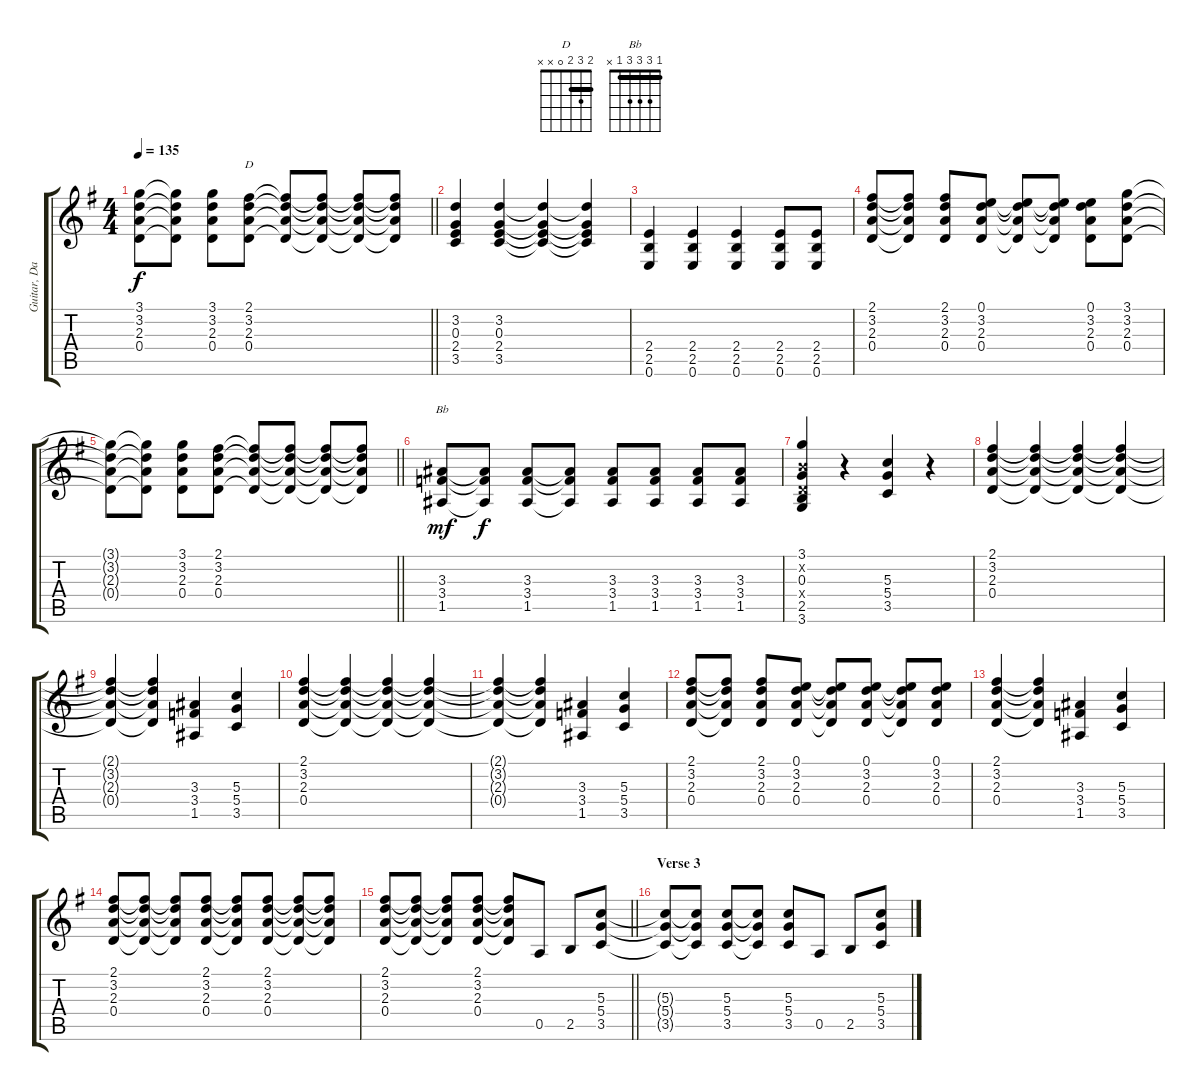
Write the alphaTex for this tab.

\track ("Guitar, Dan" "Guitar, Da") {instrument distortionguitar}
\staff {score tabs}
\tuning (E4 B3 G3 D3 A2 E2) {hide}
\chord ("D" 2 3 2 0 x x) {barre 2}
\chord ("Bb" 1 3 3 3 1 x) {barre 1}
\ts (4 4)
\tempo 135
\clef g2
\barLineRight lightlight
\ks g
(3.1{t} 3.2{t} 2.3{t} 0.4{t}).8{dy f} (3.1{t} 3.2{t} 2.3{t} 0.4{t}).8 (3.1 3.2 2.3 0.4).8 (2.1 3.2 2.3 0.4).8{ch "D"} (2.1{t} 3.2{t} 2.3{t} 0.4{t}).8 (2.1{t} 3.2{t} 2.3{t} 0.4{t}).8 (2.1{t} 3.2{t} 2.3{t} 0.4{t}).8 (2.1{t} 3.2{t} 2.3{t} 0.4{t}).8 |
(3.2 0.3 2.4 3.5).4 (3.2 0.3 2.4 3.5).4 (3.2{t} 0.3{t} 2.4{t} 3.5{t}).4 (3.2{t} 0.3{t} 2.4{t} 3.5{t}).4 |
(2.4 2.5 0.6).4 (2.4 2.5 0.6).4 (2.4 2.5 0.6).4 (2.4 2.5 0.6).8 (2.4 2.5 0.6).8 |
(2.1 3.2 2.3 0.4).8 (2.1{t} 3.2{t} 2.3{t} 0.4{t}).8 (2.1 3.2 2.3 0.4).8 (0.1 3.2 2.3 0.4).8 (0.1{t} 3.2{t} 2.3{t} 0.4{t}).8 (0.1{t} 3.2{t} 2.3{t} 0.4{t}).8 (0.1 3.2 2.3 0.4).8 (3.1 3.2 2.3 0.4).8 |
\barLineRight lightlight
(3.1{t} 3.2{t} 2.3{t} 0.4{t}).8 (3.1{t} 3.2{t} 2.3{t} 0.4{t}).8 (3.1 3.2 2.3 0.4).8 (2.1 3.2 2.3 0.4).8 (2.1{t} 3.2{t} 2.3{t} 0.4{t}).8 (2.1{t} 3.2{t} 2.3{t} 0.4{t}).8 (2.1{t} 3.2{t} 2.3{t} 0.4{t}).8 (2.1{t} 3.2{t} 2.3{t} 0.4{t}).8 |
(3.3 3.4 1.5).8{ch "Bb" dy mf} (3.3{t} 3.4{t} 1.5{t}).8{dy f} (3.3 3.4 1.5).8 (3.3{t} 3.4{t} 1.5{t}).8 (3.3 3.4 1.5).8 (3.3 3.4 1.5).8 (3.3 3.4 1.5).8 (3.3 3.4 1.5).8 |
(3.1 0.2{x} 0.3 0.4{x} 2.5 3.6).4 r.4 (5.3 5.4 3.5).4 r.4 |
(2.1 3.2 2.3 0.4).4 (2.1{t} 3.2{t} 2.3{t} 0.4{t}).4 (2.1{t} 3.2{t} 2.3{t} 0.4{t}).4 (2.1{t} 3.2{t} 2.3{t} 0.4{t}).4 |
(2.1{t} 3.2{t} 2.3{t} 0.4{t}).4 (2.1{t} 3.2{t} 2.3{t} 0.4{t}).4 (3.3 3.4 1.5).4 (5.3 5.4 3.5).4 |
(2.1 3.2 2.3 0.4).4 (2.1{t} 3.2{t} 2.3{t} 0.4{t}).4 (2.1{t} 3.2{t} 2.3{t} 0.4{t}).4 (2.1{t} 3.2{t} 2.3{t} 0.4{t}).4 |
(2.1{t} 3.2{t} 2.3{t} 0.4{t}).4 (2.1{t} 3.2{t} 2.3{t} 0.4{t}).4 (3.3 3.4 1.5).4 (5.3 5.4 3.5).4 |
(2.1 3.2 2.3 0.4).8 (2.1{t} 3.2{t} 2.3{t} 0.4{t}).8 (2.1 3.2 2.3 0.4).8 (0.1 3.2 2.3 0.4).8 (0.1{t} 3.2{t} 2.3{t} 0.4{t}).8 (0.1 3.2 2.3 0.4).8 (0.1{t} 3.2{t} 2.3{t} 0.4{t}).8 (0.1 3.2 2.3 0.4).8 |
(2.1 3.2 2.3 0.4).4 (2.1{t} 3.2{t} 2.3{t} 0.4{t}).4 (3.3 3.4 1.5).4 (5.3 5.4 3.5).4 |
(2.1 3.2 2.3 0.4).8 (2.1{t} 3.2{t} 2.3{t} 0.4{t}).8 (2.1{t} 3.2{t} 2.3{t} 0.4{t}).8 (2.1 3.2 2.3 0.4).8 (2.1{t} 3.2{t} 2.3{t} 0.4{t}).8 (2.1 3.2 2.3 0.4).8 (2.1{t} 3.2{t} 2.3{t} 0.4{t}).8 (2.1{t} 3.2{t} 2.3{t} 0.4{t}).8 |
\barLineRight lightlight
(2.1 3.2 2.3 0.4).8 (2.1{t} 3.2{t} 2.3{t} 0.4{t}).8 (2.1{t} 3.2{t} 2.3{t} 0.4{t}).8 (2.1 3.2 2.3 0.4).8 (2.1{t} 3.2{t} 2.3{t} 0.4{t}).8 0.5.8 2.5.8 (5.3 5.4 3.5).8 |
\section ("" "Verse 3")
(5.3{t} 5.4{t} 3.5{t}).8 (5.3{t} 5.4{t} 3.5{t}).8 (5.3 5.4 3.5).8 (5.3{t} 5.4{t} 3.5{t}).8 (5.3 5.4 3.5).8 0.5.8 2.5.8 (5.3 5.4 3.5).8
